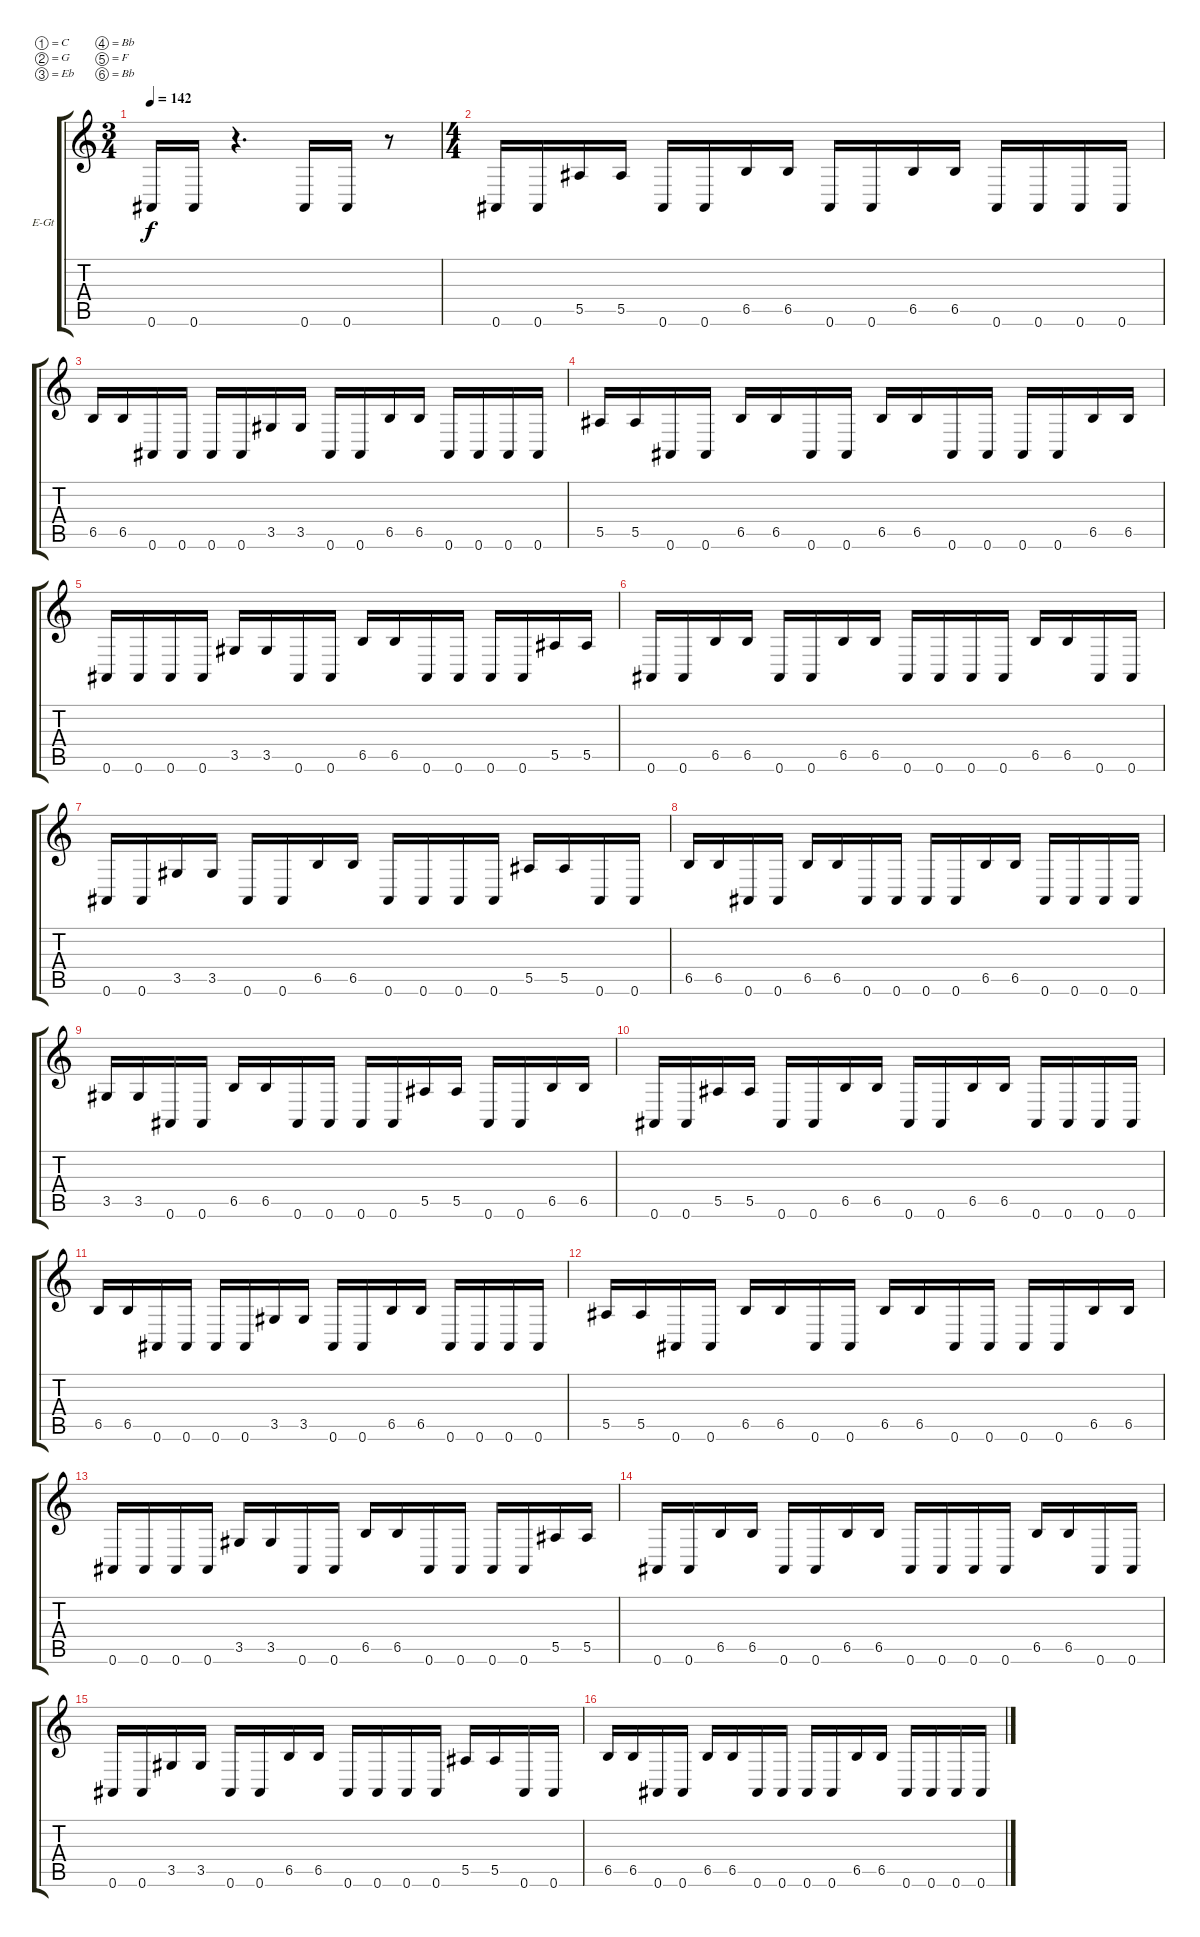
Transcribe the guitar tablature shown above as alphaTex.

\bracketExtendMode groupsimilarinstruments
\firstSystemTrackNameOrientation horizontal
\otherSystemsTrackNameOrientation horizontal
\track ("Track 1" "E-Gt") {instrument distortionguitar}
\staff {score tabs}
\tuning (C4 G3 Eb3 Bb2 F2 Bb1)
\ts (3 4)
\beaming (8 2 2 2)
\tempo 142
\clef g2
\ks c
0.6.16{dy f instrument distortionguitar} 0.6.16 r.4{d} 0.6.16 0.6.16 r.8 |
\ts (4 4)
\beaming (8 2 2 2 2)
0.6.16 0.6.16 5.5.16 5.5.16 0.6.16 0.6.16 6.5.16 6.5.16 0.6.16 0.6.16 6.5.16 6.5.16 0.6.16 0.6.16 0.6.16 0.6.16 |
6.5.16 6.5.16 0.6.16 0.6.16 0.6.16 0.6.16 3.5.16 3.5.16 0.6.16 0.6.16 6.5.16 6.5.16 0.6.16 0.6.16 0.6.16 0.6.16 |
5.5.16 5.5.16 0.6.16 0.6.16 6.5.16 6.5.16 0.6.16 0.6.16 6.5.16 6.5.16 0.6.16 0.6.16 0.6.16 0.6.16 6.5.16 6.5.16 |
0.6.16 0.6.16 0.6.16 0.6.16 3.5.16 3.5.16 0.6.16 0.6.16 6.5.16 6.5.16 0.6.16 0.6.16 0.6.16 0.6.16 5.5.16 5.5.16 |
0.6.16 0.6.16 6.5.16 6.5.16 0.6.16 0.6.16 6.5.16 6.5.16 0.6.16 0.6.16 0.6.16 0.6.16 6.5.16 6.5.16 0.6.16 0.6.16 |
0.6.16 0.6.16 3.5.16 3.5.16 0.6.16 0.6.16 6.5.16 6.5.16 0.6.16 0.6.16 0.6.16 0.6.16 5.5.16 5.5.16 0.6.16 0.6.16 |
6.5.16 6.5.16 0.6.16 0.6.16 6.5.16 6.5.16 0.6.16 0.6.16 0.6.16 0.6.16 6.5.16 6.5.16 0.6.16 0.6.16 0.6.16 0.6.16 |
3.5.16 3.5.16 0.6.16 0.6.16 6.5.16 6.5.16 0.6.16 0.6.16 0.6.16 0.6.16 5.5.16 5.5.16 0.6.16 0.6.16 6.5.16 6.5.16 |
0.6.16 0.6.16 5.5.16 5.5.16 0.6.16 0.6.16 6.5.16 6.5.16 0.6.16 0.6.16 6.5.16 6.5.16 0.6.16 0.6.16 0.6.16 0.6.16 |
6.5.16 6.5.16 0.6.16 0.6.16 0.6.16 0.6.16 3.5.16 3.5.16 0.6.16 0.6.16 6.5.16 6.5.16 0.6.16 0.6.16 0.6.16 0.6.16 |
5.5.16 5.5.16 0.6.16 0.6.16 6.5.16 6.5.16 0.6.16 0.6.16 6.5.16 6.5.16 0.6.16 0.6.16 0.6.16 0.6.16 6.5.16 6.5.16 |
0.6.16 0.6.16 0.6.16 0.6.16 3.5.16 3.5.16 0.6.16 0.6.16 6.5.16 6.5.16 0.6.16 0.6.16 0.6.16 0.6.16 5.5.16 5.5.16 |
0.6.16 0.6.16 6.5.16 6.5.16 0.6.16 0.6.16 6.5.16 6.5.16 0.6.16 0.6.16 0.6.16 0.6.16 6.5.16 6.5.16 0.6.16 0.6.16 |
0.6.16 0.6.16 3.5.16 3.5.16 0.6.16 0.6.16 6.5.16 6.5.16 0.6.16 0.6.16 0.6.16 0.6.16 5.5.16 5.5.16 0.6.16 0.6.16 |
6.5.16 6.5.16 0.6.16 0.6.16 6.5.16 6.5.16 0.6.16 0.6.16 0.6.16 0.6.16 6.5.16 6.5.16 0.6.16 0.6.16 0.6.16 0.6.16
